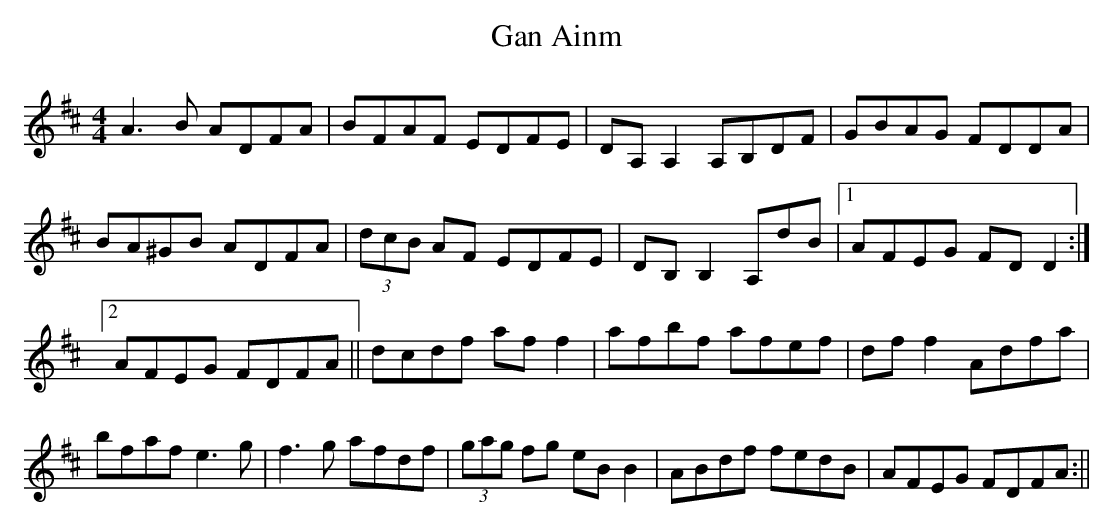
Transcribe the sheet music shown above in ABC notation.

X:1
T:Gan Ainm
M:4/4
L:1/8
K:D
A3B ADFA|BFAF EDFE|DA,A,2 A,B,DF|GBAG FDDA|\
BA^GB ADFA|(3dcB AF EDFE|DB,B,2 A,dB|1 AFEG FDD2:|2 AFEG FDFA||\
dcdf aff2|afbf afef|dff2 Adfa|bfaf e3g|\
f3g afdf|(3gag fg eBB2|ABdf fedB|AFEG FDFA:||
